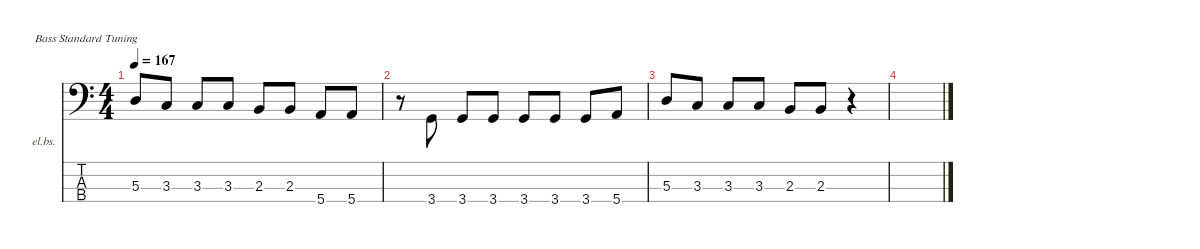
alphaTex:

\hideDynamics
\bracketExtendMode nobrackets
\firstSystemTrackNameOrientation horizontal
\otherSystemsTrackNameOrientation horizontal
\track ("Electric Bass" "el.bs.") {instrument electricbassfinger}
\staff {score tabs}
\tuning (G2 D2 A1 E1)
\ts (4 4)
\tempo 167
\clef f4
\ks aminor
5.3.8{dy f beam Up} 3.3.8{beam Up} 3.3.8{beam Up} 3.3.8{beam Up} 2.3.8{beam Up} 2.3.8{beam Up} 5.4.8{beam Up} 5.4.8{beam Up} |
r.8{beam Down} 3.4.8{beam Up} 3.4.8{beam Up} 3.4.8{beam Up} 3.4.8{beam Up} 3.4.8{beam Up} 3.4.8{beam Up} 5.4.8{beam Up} |
5.3.8{beam Up} 3.3.8{beam Up} 3.3.8{beam Up} 3.3.8{beam Up} 2.3.8{beam Up} 2.3.8{beam Up} r.4{beam Up} |
\ks c
